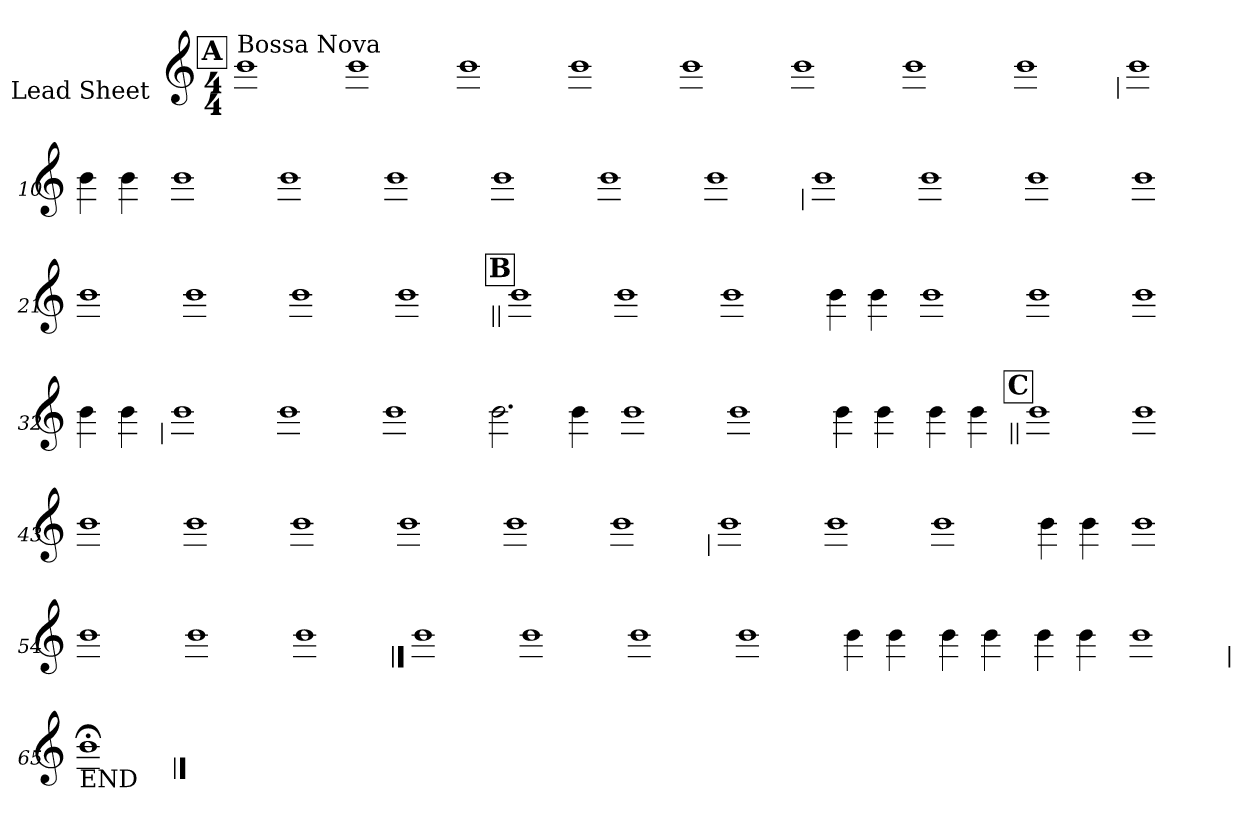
**kern
*part1
*staff1
*I"Lead Sheet
*stria0
*clefG2
*k[]
*C:
*M4/4
!!LO:REH:place=s1:a:t=A
=1||
!LO:TX:a:t=Bossa Nova
1b
=2-
1b
=3-
1b
=4-
1b
=5-
1b
=6-
1b
=7-
1b
=8-
1b
!!LO:LB:g=z
=9
1b
=10-
4b
4b
=11-
1b
=12-
1b
=13-
1b
=14-
1b
=15-
1b
=16-
1b
!!LO:LB:g=z
=17
1b
=18-
1b
=19-
1b
=20-
1b
=21-
1b
=22-
1b
=23-
1b
=24-
1b
!!LO:LB:g=z
!!LO:REH:place=s1:a:t=B
=25||
1b
=26-
1b
=27-
1b
=28-
4b
4b
=29-
1b
=30-
1b
=31-
1b
=32-
4b
4b
!!LO:LB:g=z
=33
1b
=34-
1b
=35-
1b
=36-
2.b
4b
=37-
1b
=38-
1b
=39-
4b
4b
=40-
4b
4b
!!LO:LB:g=z
!!LO:REH:place=s1:a:t=C
=41||
1b
=42-
1b
=43-
1b
=44-
1b
=45-
1b
=46-
1b
=47-
1b
=48-
1b
!!LO:LB:g=z
=49
1b
=50-
1b
=51-
1b
=52-
4b
4b
=53-
1b
=54-
1b
=55-
1b
=56-
1b
!!LO:LB:g=z
==57
1b
=58-
1b
=59-
1b
=60-
1b
=61-
4b
4b
=62-
4b
4b
=63-
4b
4b
=64-
1b
!!LO:LB:g=z
=65
!LO:TX:b:t=END
1b;
==
*-
